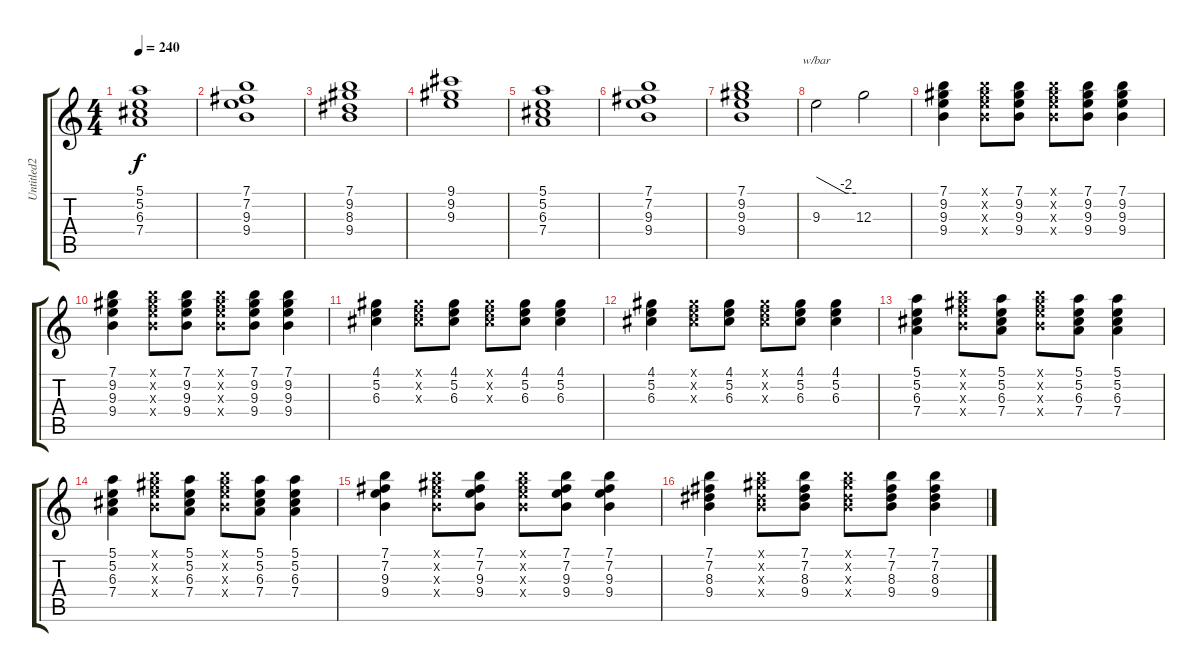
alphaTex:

\track ("Untitled2" "Untitled2") {instrument overdrivenguitar}
\staff {score tabs}
\tuning (E4 B3 G3 D3 A2 E2) {hide}
\ts (4 4)
\tempo 240
\clef g2
\ks c
(5.1 5.2 6.3 7.4).1{dy f} |
(7.1 7.2 9.3 9.4).1 |
(7.1 9.2 8.3 9.4).1 |
(9.1 9.2 9.3).1 |
(5.1 5.2 6.3 7.4).1 |
(7.1 7.2 9.3 9.4).1 |
(7.1 9.2 9.3 9.4).1 |
9.3.2{tbe (custom default 0 0 45 -8 60 -8)} 12.3.2 |
(7.1 9.2 9.3 9.4).4 (7.1{x} 9.2{x} 9.3{x} 9.4{x}).8 (7.1 9.2 9.3 9.4).8 (7.1{x} 9.2{x} 9.3{x} 9.4{x}).8 (7.1 9.2 9.3 9.4).8 (7.1 9.2 9.3 9.4).4 |
(7.1 9.2 9.3 9.4).4 (7.1{x} 9.2{x} 9.3{x} 9.4{x}).8 (7.1 9.2 9.3 9.4).8 (7.1{x} 9.2{x} 9.3{x} 9.4{x}).8 (7.1 9.2 9.3 9.4).8 (7.1 9.2 9.3 9.4).4 |
(4.1 5.2 6.3).4 (4.1{x} 5.2{x} 6.3{x}).8 (4.1 5.2 6.3).8 (4.1{x} 5.2{x} 6.3{x}).8 (4.1 5.2 6.3).8 (4.1 5.2 6.3).4 |
(4.1 5.2 6.3).4 (4.1{x} 5.2{x} 6.3{x}).8 (4.1 5.2 6.3).8 (4.1{x} 5.2{x} 6.3{x}).8 (4.1 5.2 6.3).8 (4.1 5.2 6.3).4 |
(5.1 5.2 6.3 7.4).4 (7.1{x} 9.2{x} 9.3{x} 9.4{x}).8 (5.1 5.2 6.3 7.4).8 (7.1{x} 9.2{x} 9.3{x} 9.4{x}).8 (5.1 5.2 6.3 7.4).8 (5.1 5.2 6.3 7.4).4 |
(5.1 5.2 6.3 7.4).4 (7.1{x} 9.2{x} 9.3{x} 9.4{x}).8 (5.1 5.2 6.3 7.4).8 (7.1{x} 9.2{x} 9.3{x} 9.4{x}).8 (5.1 5.2 6.3 7.4).8 (5.1 5.2 6.3 7.4).4 |
(7.1 7.2 9.3 9.4).4 (7.1{x} 9.2{x} 9.3{x} 9.4{x}).8 (7.1 7.2 9.3 9.4).8 (7.1{x} 9.2{x} 9.3{x} 9.4{x}).8 (7.1 7.2 9.3 9.4).8 (7.1 7.2 9.3 9.4).4 |
(7.1 7.2 8.3 9.4).4 (7.1{x} 9.2{x} 8.3{x} 9.4{x}).8 (7.1 7.2 8.3 9.4).8 (7.1{x} 9.2{x} 8.3{x} 9.4{x}).8 (7.1 7.2 8.3 9.4).8 (7.1 7.2 8.3 9.4).4
